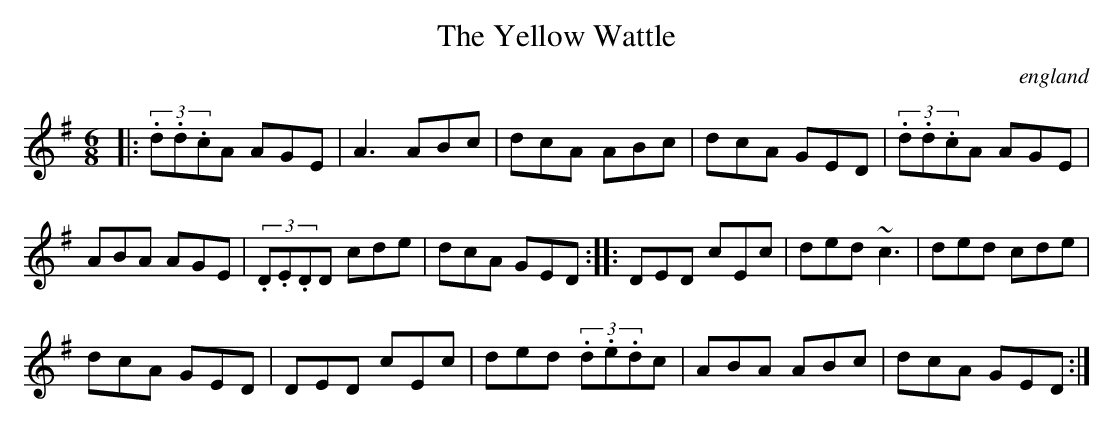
X:1
T:The Yellow Wattle
O:england
M:6/8
K:G
|: (3.d.d.cA AGE | A3 ABc | dcA ABc | dcA GED | (3.d.d.cA AGE |
ABA AGE | (3.D.E.DD cde | dcA GED :: DED cEc | ded ~c3 | ded cde |
dcA GED | DED cEc | ded (3.d.e.dc | ABA ABc | dcA GED :|
